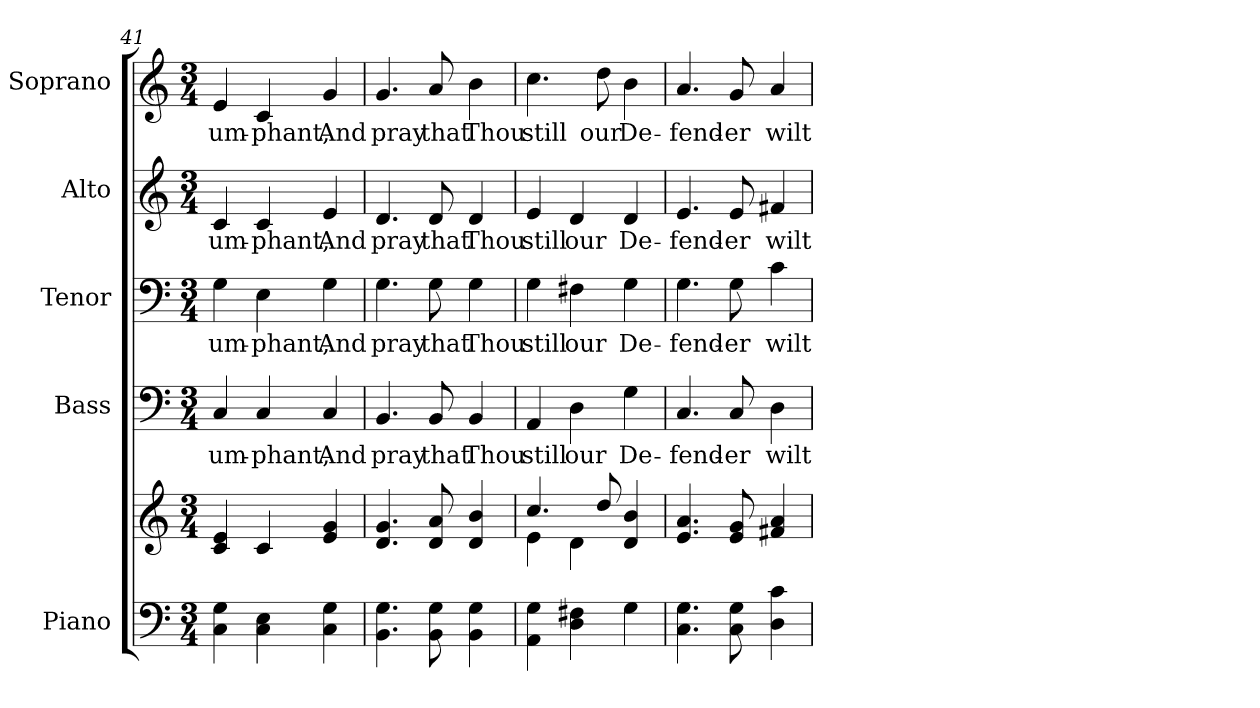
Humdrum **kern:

**kern	**kern	**kern	**text	**kern	**text	**kern	**text	**kern	**text
*part5	*part5	*part4	*part4	*part3	*part3	*part2	*part2	*part1	*part1
*staff6	*staff5	*staff4	*staff4	*staff3	*staff3	*staff2	*staff2	*staff1	*staff1
*I"Piano	*	*I"Bass	*	*I"Tenor	*	*I"Alto	*	*I"Soprano	*
*I'Pno.	*	*I'B.	*	*I'T.	*	*I'A.	*	*I'S.	*
*clefF4	*clefG2	*clefF4	*	*clefF4	*	*clefG2	*	*clefG2	*
*k[]	*k[]	*k[]	*	*k[]	*	*k[]	*	*k[]	*
*C:	*C:	*C:	*	*C:	*	*C:	*	*C:	*
*M3/4	*M3/4	*M3/4	*	*M3/4	*	*M3/4	*	*M3/4	*
=41	=41	=41	=41	=41	=41	=41	=41	=41	=41
!	!	!	!LO:LY:b:color=#000000	!	!	!	!	!	!
!	!	!	!	!	!LO:LY:b:color=#000000	!	!	!	!
!	!	!	!	!	!	!	!LO:LY:b:color=#000000	!	!
!	!	!	!	!	!	!	!	!	!LO:LY:b:color=#000000
4Ci\ 4Gi	4ci/ 4ei	4Ci/	-um-	4Gi\	-um-	4ci/	-um-	4ei/	-um-
!	!	!	!LO:LY:b:color=#000000	!	!	!	!	!	!
!	!	!	!	!	!LO:LY:b:color=#000000	!	!	!	!
!	!	!	!	!	!	!	!LO:LY:b:color=#000000	!	!
!	!	!	!	!	!	!	!	!	!LO:LY:b:color=#000000
4Ci\ 4Ei	4ci/	4Ci/	-phant,	4Ei\	-phant,	4ci/	-phant,	4ci/	-phant,
!	!	!	!LO:LY:b:color=#000000	!	!	!	!	!	!
!	!	!	!	!	!LO:LY:b:color=#000000	!	!	!	!
!	!	!	!	!	!	!	!LO:LY:b:color=#000000	!	!
!	!	!	!	!	!	!	!	!	!LO:LY:b:color=#000000
4Ci\ 4Gi	4ei/ 4gi	4Ci/	And	4Gi\	And	4ei/	And	4gi/	And
!!LO:PB:g=z
=42	=42	=42	=42	=42	=42	=42	=42	=42	=42
!	!	!	!LO:LY:b:color=#000000	!	!	!	!	!	!
!	!	!	!	!	!LO:LY:b:color=#000000	!	!	!	!
!	!	!	!	!	!	!	!LO:LY:b:color=#000000	!	!
!	!	!	!	!	!	!	!	!	!LO:LY:b:color=#000000
4.BBi\ 4.Gi	4.di/ 4.gi	4.BBi/	pray	4.Gi\	pray	4.di/	pray	4.gi/	pray
!	!	!	!LO:LY:b:color=#000000	!	!	!	!	!	!
!	!	!	!	!	!LO:LY:b:color=#000000	!	!	!	!
!	!	!	!	!	!	!	!LO:LY:b:color=#000000	!	!
!	!	!	!	!	!	!	!	!	!LO:LY:b:color=#000000
8BBi\ 8Gi	8di/ 8ai	8BBi/	that	8Gi\	that	8di/	that	8ai/	that
!	!	!	!LO:LY:b:color=#000000	!	!	!	!	!	!
!	!	!	!	!	!LO:LY:b:color=#000000	!	!	!	!
!	!	!	!	!	!	!	!LO:LY:b:color=#000000	!	!
!	!	!	!	!	!	!	!	!	!LO:LY:b:color=#000000
4BBi\ 4Gi	4di/ 4bi	4BBi/	Thou	4Gi\	Thou	4di/	Thou	4bi\	Thou
=43	=43	=43	=43	=43	=43	=43	=43	=43	=43
*	*^	*	*	*	*	*	*	*	*
!	!	!	!	!LO:LY:b:color=#000000	!	!	!	!	!	!
!	!	!	!	!	!	!LO:LY:b:color=#000000	!	!	!	!
!	!	!	!	!	!	!	!	!LO:LY:b:color=#000000	!	!
!	!	!	!	!	!	!	!	!	!	!LO:LY:b:color=#000000
4AAi\ 4Gi	4.cci/	4ei\	4AAi/	still	4Gi\	still	4ei/	still	4.cci\	still
!	!	!	!	!LO:LY:b:color=#000000	!	!	!	!	!	!
!	!	!	!	!	!	!LO:LY:b:color=#000000	!	!	!	!
!	!	!	!	!	!	!	!	!LO:LY:b:color=#000000	!	!
4Di\ 4F#Xi	.	4di\	4Di\	our	4F#Xi\	our	4di/	our	.	.
!	!	!	!	!	!	!	!	!	!	!LO:LY:b:color=#000000
.	8ddi/	.	.	.	.	.	.	.	8ddi\	our
!	!	!	!	!LO:LY:b:color=#000000	!	!	!	!	!	!
!	!	!	!	!	!	!LO:LY:b:color=#000000	!	!	!	!
!	!	!	!	!	!	!	!	!LO:LY:b:color=#000000	!	!
!	!	!	!	!	!	!	!	!	!	!LO:LY:b:color=#000000
4Gi\	4di/ 4bi	4ryy	4Gi\	De-	4Gi\	De-	4di/	De-	4bi\	De-
*	*v	*v	*	*	*	*	*	*	*	*
=44	=44	=44	=44	=44	=44	=44	=44	=44	=44
*	*^	*	*	*	*	*	*	*	*
!	!	!	!	!LO:LY:b:color=#000000	!	!	!	!	!	!
*	*v	*v	*	*	*	*	*	*	*	*
*	*^	*	*	*	*	*	*	*	*
!	!	!	!	!	!	!LO:LY:b:color=#000000	!	!	!	!
*	*v	*v	*	*	*	*	*	*	*	*
*	*^	*	*	*	*	*	*	*	*
!	!	!	!	!	!	!	!	!LO:LY:b:color=#000000	!	!
*	*v	*v	*	*	*	*	*	*	*	*
*	*^	*	*	*	*	*	*	*	*
!	!	!	!	!	!	!	!	!	!	!LO:LY:b:color=#000000
*	*v	*v	*	*	*	*	*	*	*	*
4.Ci\ 4.Gi	4.ei/ 4.ai	4.Ci/	-fend-	4.Gi\	-fend-	4.ei/	-fend-	4.ai/	-fend-
!	!	!	!LO:LY:b:color=#000000	!	!	!	!	!	!
!	!	!	!	!	!LO:LY:b:color=#000000	!	!	!	!
!	!	!	!	!	!	!	!LO:LY:b:color=#000000	!	!
!	!	!	!	!	!	!	!	!	!LO:LY:b:color=#000000
8Ci\ 8Gi	8ei/ 8gi	8Ci/	-er	8Gi\	-er	8ei/	-er	8gi/	-er
!	!	!	!LO:LY:b:color=#000000	!	!	!	!	!	!
!	!	!	!	!	!LO:LY:b:color=#000000	!	!	!	!
!	!	!	!	!	!	!	!LO:LY:b:color=#000000	!	!
!	!	!	!	!	!	!	!	!	!LO:LY:b:color=#000000
4Di\ 4ci	4f#Xi/ 4ai	4Di\	wilt	4ci\	wilt	4f#Xi/	wilt	4ai/	wilt
=	=	=	=	=	=	=	=	=	=
*-	*-	*-	*-	*-	*-	*-	*-	*-	*-
